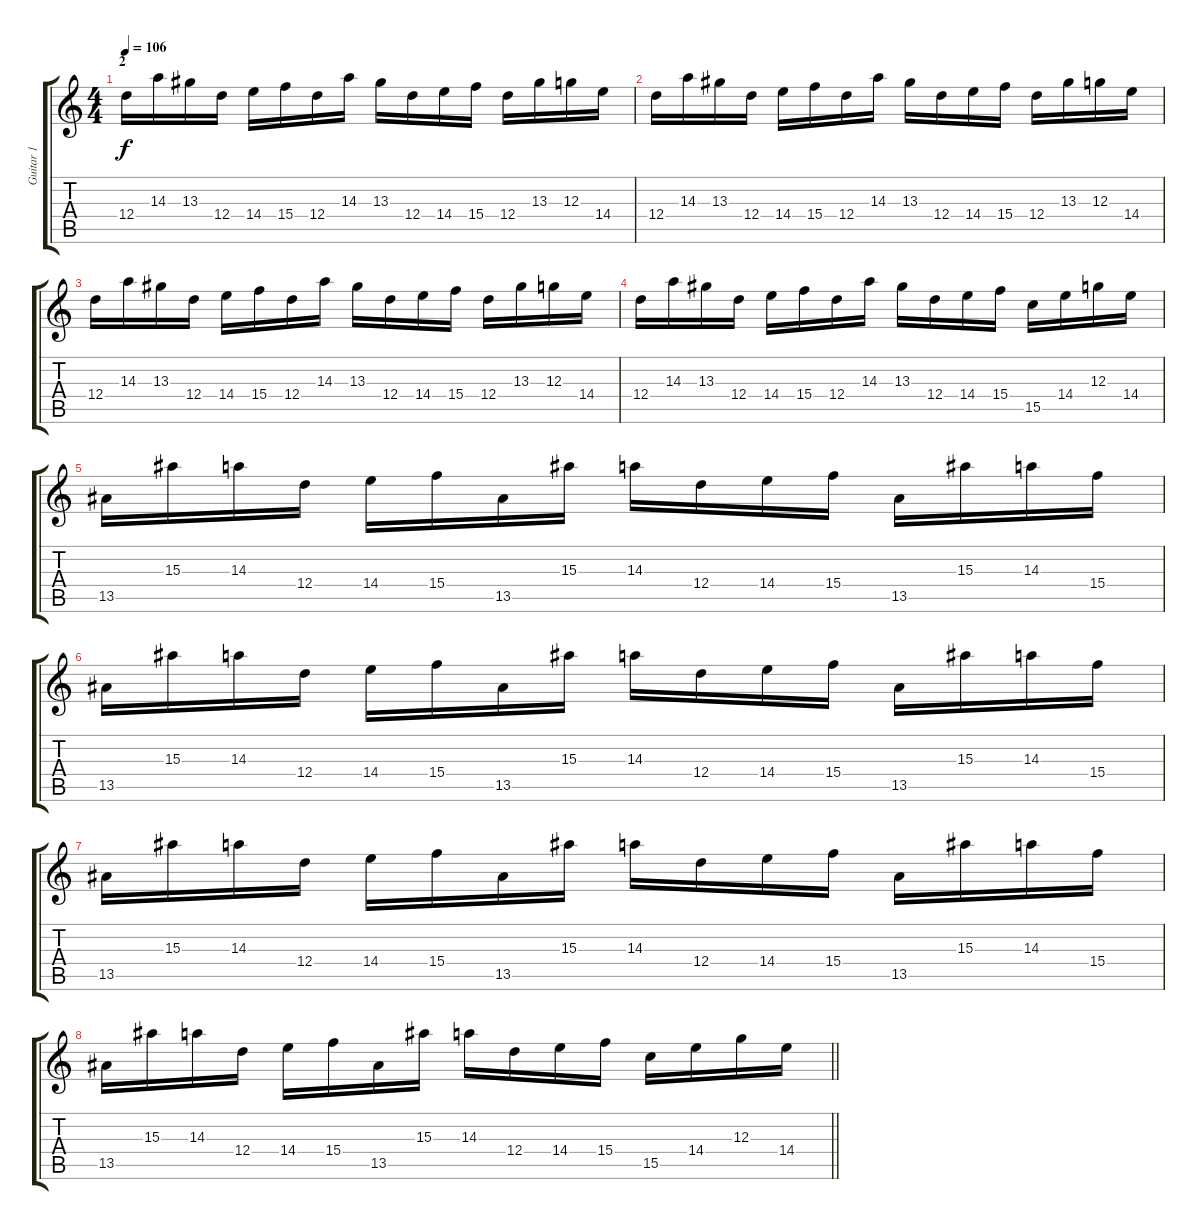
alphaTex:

\track ("Guitar 1" "Guitar 1") {instrument overdrivenguitar}
\staff {score tabs}
\tuning (E4 B3 G3 D3 A2 D2) {hide}
\ts (4 4)
\section ("" "2")
\tempo 106
\clef g2
\ks c
12.4.16{dy f} 14.3.16 13.3.16 12.4.16 14.4.16 15.4.16 12.4.16 14.3.16 13.3.16 12.4.16 14.4.16 15.4.16 12.4.16 13.3.16 12.3.16 14.4.16 |
12.4.16 14.3.16 13.3.16 12.4.16 14.4.16 15.4.16 12.4.16 14.3.16 13.3.16 12.4.16 14.4.16 15.4.16 12.4.16 13.3.16 12.3.16 14.4.16 |
12.4.16 14.3.16 13.3.16 12.4.16 14.4.16 15.4.16 12.4.16 14.3.16 13.3.16 12.4.16 14.4.16 15.4.16 12.4.16 13.3.16 12.3.16 14.4.16 |
12.4.16 14.3.16 13.3.16 12.4.16 14.4.16 15.4.16 12.4.16 14.3.16 13.3.16 12.4.16 14.4.16 15.4.16 15.5.16 14.4.16 12.3.16 14.4.16 |
13.5.16 15.3.16 14.3.16 12.4.16 14.4.16 15.4.16 13.5.16 15.3.16 14.3.16 12.4.16 14.4.16 15.4.16 13.5.16 15.3.16 14.3.16 15.4.16 |
13.5.16 15.3.16 14.3.16 12.4.16 14.4.16 15.4.16 13.5.16 15.3.16 14.3.16 12.4.16 14.4.16 15.4.16 13.5.16 15.3.16 14.3.16 15.4.16 |
13.5.16 15.3.16 14.3.16 12.4.16 14.4.16 15.4.16 13.5.16 15.3.16 14.3.16 12.4.16 14.4.16 15.4.16 13.5.16 15.3.16 14.3.16 15.4.16 |
\barLineRight lightlight
13.5.16 15.3.16 14.3.16 12.4.16 14.4.16 15.4.16 13.5.16 15.3.16 14.3.16 12.4.16 14.4.16 15.4.16 15.5.16 14.4.16 12.3.16 14.4.16
